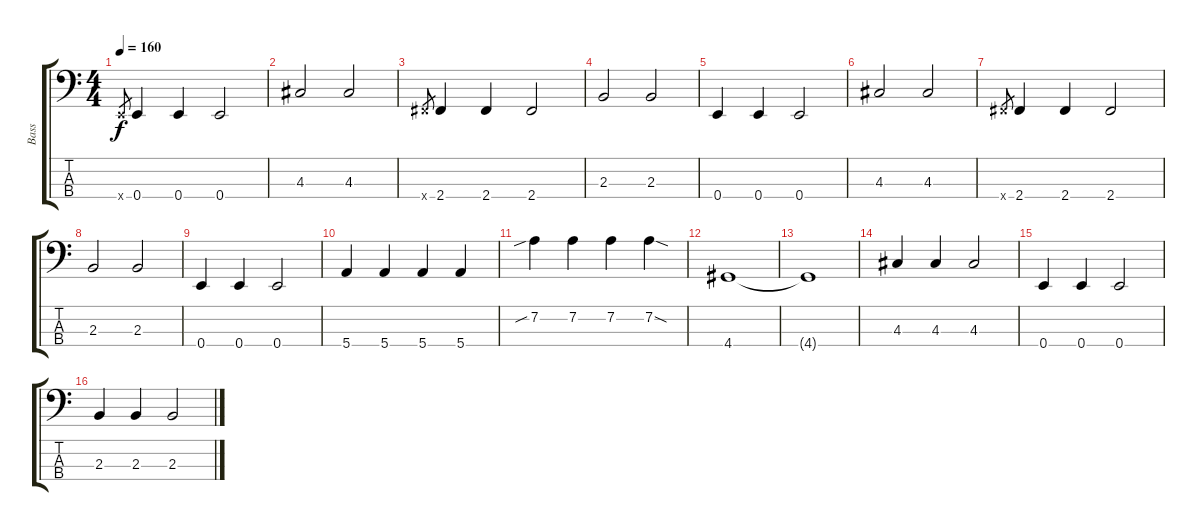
\track ("Bass" "Bass") {instrument electricbassfinger}
\staff {score tabs}
\tuning (G2 D2 A1 E1) {hide}
\ts (4 4)
\tempo 160
\clef f4
\ks c
0.4{x}.8{gr dy f} 0.4.4 0.4.4 0.4.2 |
4.3.2 4.3.2 |
2.4{x}.8{gr} 2.4.4 2.4.4 2.4.2 |
2.3.2 2.3.2 |
0.4.4 0.4.4 0.4.2 |
4.3.2 4.3.2 |
2.4{x}.8{gr} 2.4.4 2.4.4 2.4.2 |
2.3.2 2.3.2 |
0.4.4 0.4.4 0.4.2 |
5.4.4 5.4.4 5.4.4 5.4.4 |
7.2{sib}.4 7.2.4 7.2.4 7.2{sod}.4 |
4.4.1 |
4.4{t}.1 |
4.3.4 4.3.4 4.3.2 |
0.4.4 0.4.4 0.4.2 |
2.3.4 2.3.4 2.3.2
